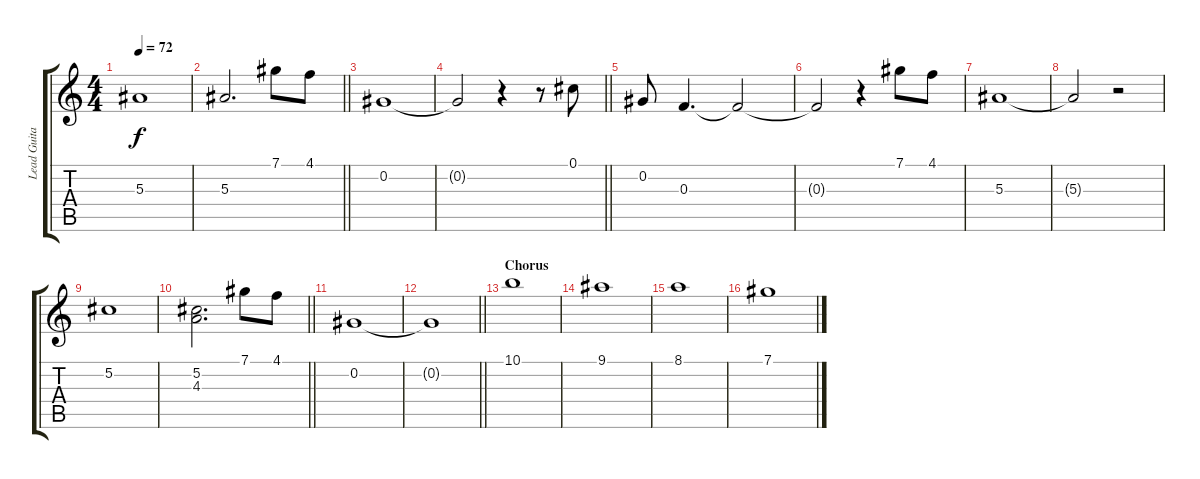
\track ("Lead Guitar 2" "Lead Guita") {instrument electricguitarclean}
\staff {score tabs}
\tuning (Db4 Ab3 F3 Db3 Ab2 Db2) {hide}
\ts (4 4)
\tempo 72
\clef g2
\ks c
5.3{t}.1{dy f} |
\barLineRight lightlight
5.3.2{d} 7.1.8 4.1.8 |
0.2.1 |
\barLineRight lightlight
0.2{t}.2 r.4 r.8 0.1.8 |
0.2.8 0.3.4{d} 0.3{t}.2 |
0.3{t}.2 r.4 7.1.8 4.1.8 |
5.3.1 |
5.3{t}.2 r.2 |
5.2.1 |
\barLineRight lightlight
(5.2 4.3).2{d} 7.1.8 4.1.8 |
0.2.1 |
\barLineRight lightlight
0.2{t}.1 |
\section ("" "Chorus")
10.1.1 |
9.1.1 |
8.1.1 |
7.1.1
